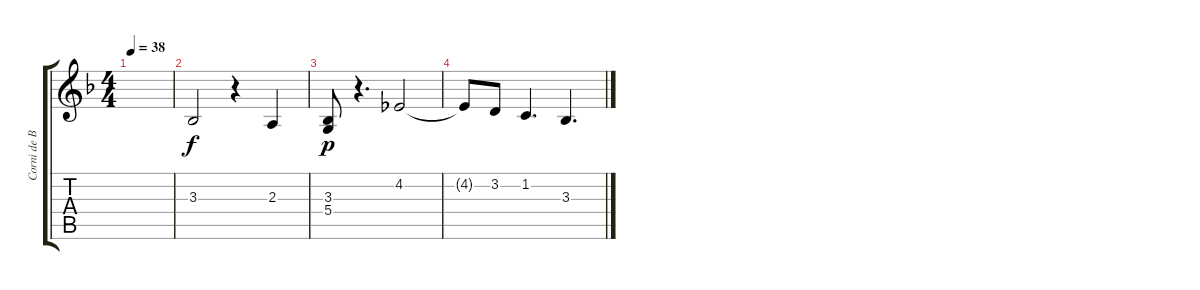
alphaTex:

\track ("Corni de Basseto" "Corni de B") {instrument stringensemble1}
\staff {score tabs}
\tuning (E4 B3 G3 D3 A2 E2) {hide}
\ts (4 4)
\tempo 38
\clef g2
\ks f
|
3.3.2{dy f} r.4 2.3.4 |
(3.3 5.4).8{dy p} r.4{d} 4.2.2 |
4.2{t}.8 3.2.8 1.2.4{d} 3.3.4{d}
